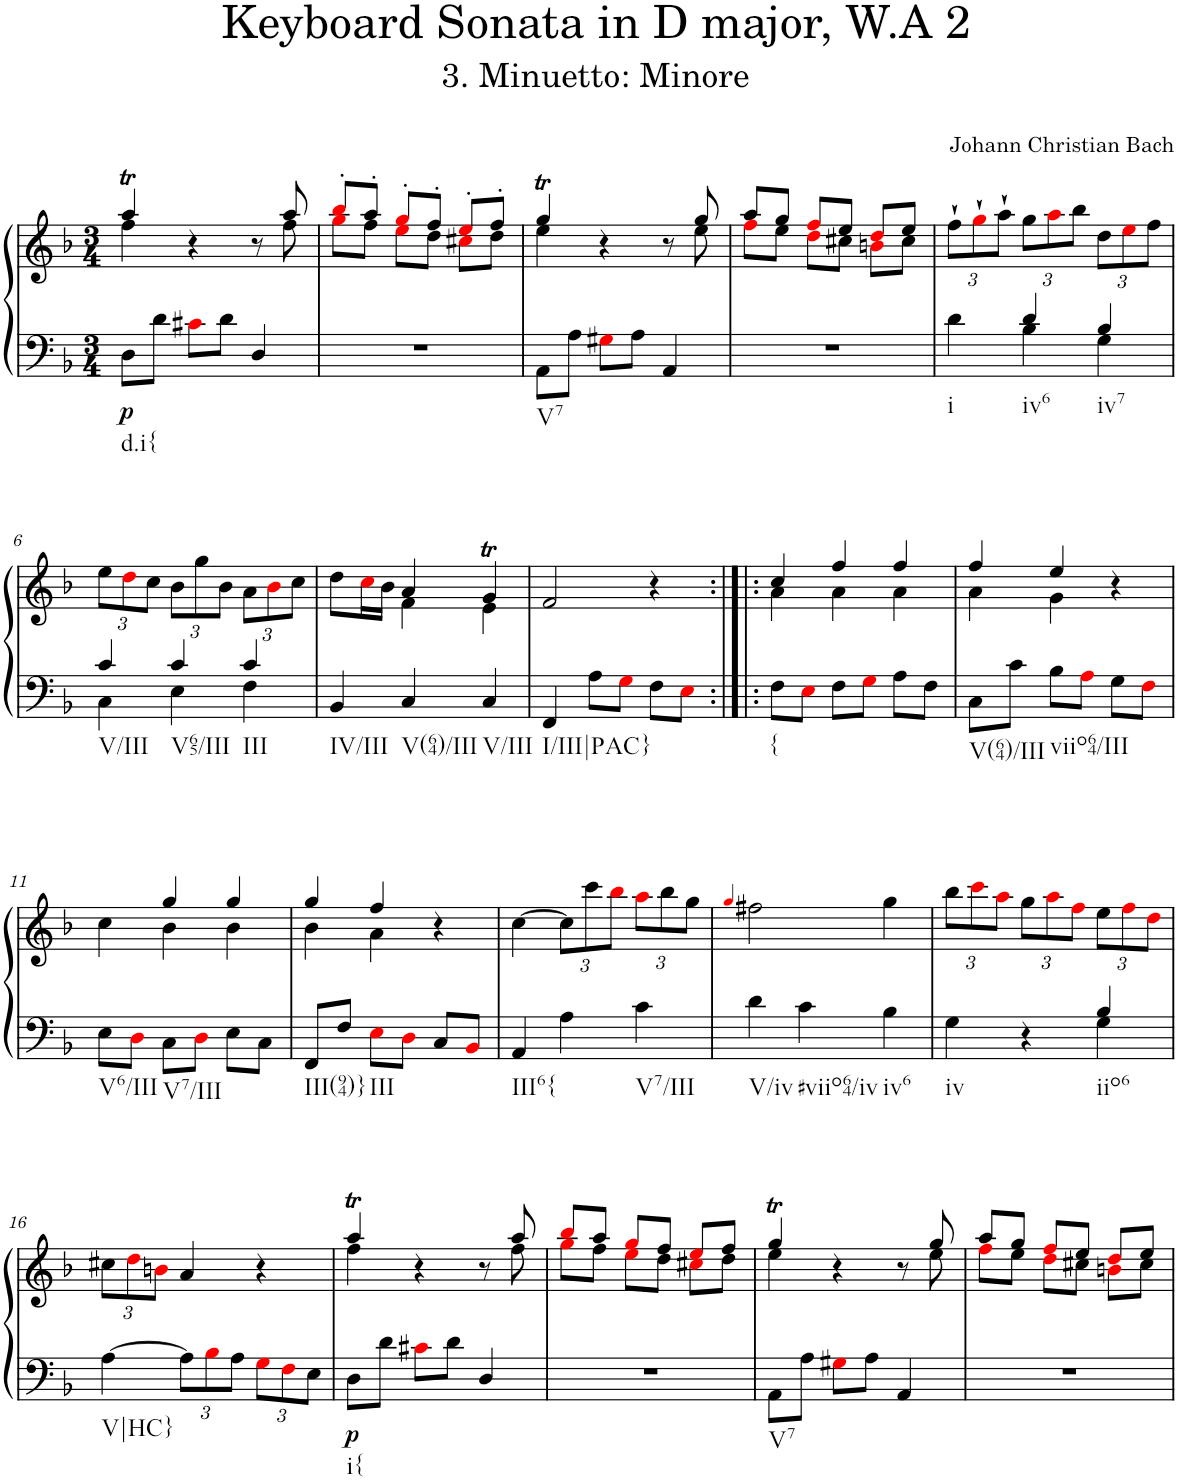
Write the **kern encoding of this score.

**kern	**kern	**dynam
*part1	*part1	*part1
*staff2	*staff1	*staff1/2
*I"Piano	*	*
*I'Pno.	*	*
*clefF4	*clefG2	*
*k[b-]	*k[b-]	*
*M3/4	*M3/4	*
=1	=1	=1
*	*^	*
!LO:TX:b:t=d.i{	!	!	!
!	!	!	!LO:DY:b=2
8D\L	4aat/	4ff\	p
8d\J	.	.	.
8c#Xi\L	4r	4.ryy	.
8d\J	.	.	.
4D/	8r	.	.
.	8aa/	8ff\	.
=2	=2	=2	=2
2.r	8bb-'i/L	8ggi\L	.
.	8aa'/J	8ff\J	.
.	8gg'i/L	8eei\L	.
.	8ff'/J	8dd\J	.
.	8ee'i/L	8cc#Xi\L	.
.	8ff'/J	8dd\J	.
=3	=3	=3	=3
!LO:TX:b:t=V7	!	!	!
8AA\L	4ggT/	4ee\	.
8A\J	.	.	.
8G#Xi\L	4r	4.ryy	.
8A\J	.	.	.
4AA/	8r	.	.
.	8gg/	8ee\	.
=4	=4	=4	=4
2.r	8aa/L	8ffi\L	.
.	8gg/J	8ee\J	.
.	8ffi/L	8ddi\L	.
.	8ee/J	8cc#X\J	.
.	8ddi/L	8bni\L	.
.	8ee/J	8cc#\J	.
*	*v	*v	*
=5	=5	=5
*^	*	*
*	*	*Xbrackettup	*
*	*	*^	*
!LO:TX:b:t=i	!	!	!	!
*	*	*v	*v	*
4d\	4ryy	12ff`\L	.
.	.	12gg`i\	.
.	.	12aa`\J	.
!LO:TX:b:t=iv6	!	!	!
4d/	4B-\	12gg\L	.
.	.	12aai\	.
.	.	12bb-\J	.
!LO:TX:b:t=iv7	!	!	!
4B-/	4G\	12dd\L	.
.	.	12eei\	.
.	.	12ff\J	.
!!LO:LB:g=z
=6	=6	=6	=6
!LO:TX:b:t=V/III	!	!	!
4c/	4C\	12ee\L	.
.	.	12ddi\	.
.	.	12cc\J	.
!LO:TX:b:t=V65/III	!	!	!
4c/	4E\	12b-\L	.
.	.	12gg\	.
.	.	12b-\J	.
!LO:TX:b:t=III	!	!	!
4c/	4F\	12a\L	.
.	.	12b-i\	.
.	.	12cc\J	.
*v	*v	*	*
=7	=7	=7
*	*^	*
!LO:TX:b:t=IV/III	!	!	!
4BB-/	8dd\L	4ryy	.
.	16cci\L	.	.
.	16b-\JJ	.	.
!LO:TX:b:t=V(64)/III	!	!	!
4C/	4a/	4f\	.
!LO:TX:b:t=V/III	!	!	!
4C/	4gT/	4e\	.
=8	=8	=8	=8
!LO:TX:b:t=I/III|PAC}	!	!	!
*	*v	*v	*
4FF/	2f/	.
8A\L	.	.
8Gi\J	.	.
8F\L	4r	.
8Ei\J	.	.
=9:|!|:	=9:|!|:	=9:|!|:
*	*^	*
!LO:TX:b:t={	!	!	!
8F\L	4cc/	4a\	.
8Ei\J	.	.	.
8F\L	4ff/	4a\	.
8Gi\J	.	.	.
8A\L	4ff/	4a\	.
8F\J	.	.	.
=10	=10	=10	=10
!LO:TX:b:t=V(64)/III	!	!	!
8C\L	4ff/	4a\	.
8c\J	.	.	.
!LO:TX:b:t=viio64/III	!	!	!
8B-\L	4ee/	4g\	.
8Ai\J	.	.	.
8G\L	4r	4ryy	.
8Fi\J	.	.	.
!!LO:LB:g=z	!!
=11	=11	=11	=11
!LO:TX:b:t=V6/III	!	!	!
8E\L	4cc\	4ryy	.
8Di\J	.	.	.
!LO:TX:b:t=V7/III	!	!	!
8C\L	4b-\	4gg/	.
8Di\J	.	.	.
8E\L	4b-\	4gg/	.
8C\J	.	.	.
=12	=12	=12	=12
!LO:TX:b:t=III(94)}	!	!	!
8FF/L	4b-\	4gg/	.
8F/J	.	.	.
!LO:TX:b:t=III	!	!	!
8Ei\L	4a\	4ff/	.
8Di\J	.	.	.
8C/L	4r	4ryy	.
8BB-i/J	.	.	.
*	*v	*v	*
=13	=13	=13
!LO:TX:b:t=III6{	!	!
4AA/	[4cc\	.
4A\	12cc\L]	.
.	12ccc\	.
.	12bb-i\J	.
!LO:TX:b:t=V7/III	!	!
4c\	12aai\L	.
.	12bb-\	.
.	12gg\J	.
=14	=14	=14
.	4qggi/	.
!LO:TX:b:t=V/iv	!	!
4d\	2ff#X\	.
!LO:TX:b:t=#viio64/iv	!	!
4c\	.	.
!LO:TX:b:t=iv6	!	!
4B-\	4gg\	.
=15	=15	=15
*^	*	*
!LO:TX:b:t=iv	!	!	!
4G\	2ryy	12bb-\L	.
.	.	12ccci\	.
.	.	12aai\J	.
4r	.	12gg\L	.
.	.	12aai\	.
.	.	12ffi\J	.
!LO:TX:b:t=iio6	!	!	!
4G\	4B-/	12ee\L	.
.	.	12ffi\	.
.	.	12ddi\J	.
*v	*v	*	*
!!LO:LB:g=z
=16	=16	=16
!LO:TX:b:t=V|HC}	!	!
[4A\	12cc#X\L	.
.	12ddi\	.
.	12bni\J	.
*Xbrackettup	*	*
12A\L]	4a/	.
12B-i\	.	.
12A\J	.	.
12Gi\L	4r	.
12Fi\	.	.
12E\J	.	.
=17	=17	=17
*	*^	*
!LO:TX:b:t=i{	!	!	!
!	!	!	!LO:DY:b=2
8D\L	4aat/	4ff\	p
8d\J	.	.	.
8c#Xi\L	4r	4.ryy	.
8d\J	.	.	.
4D/	8r	.	.
.	8aa/	8ff\	.
=18	=18	=18	=18
2.r	8bb-i/L	8ggi\L	.
.	8aa/J	8ff\J	.
.	8ggi/L	8eei\L	.
.	8ff/J	8dd\J	.
.	8eei/L	8cc#Xi\L	.
.	8ff/J	8dd\J	.
=19	=19	=19	=19
!LO:TX:b:t=V7	!	!	!
8AA\L	4ggT/	4ee\	.
8A\J	.	.	.
8G#Xi\L	4r	4.ryy	.
8A\J	.	.	.
4AA/	8r	.	.
.	8gg/	8ee\	.
=20	=20	=20	=20
2.r	8aa/L	8ffi\L	.
.	8gg/J	8ee\J	.
.	8ffi/L	8ddi\L	.
.	8ee/J	8cc#X\J	.
.	8ddi/L	8bni\L	.
.	8ee/J	8cc#\J	.
*	*v	*v	*
=	=	=
*-	*-	*-
